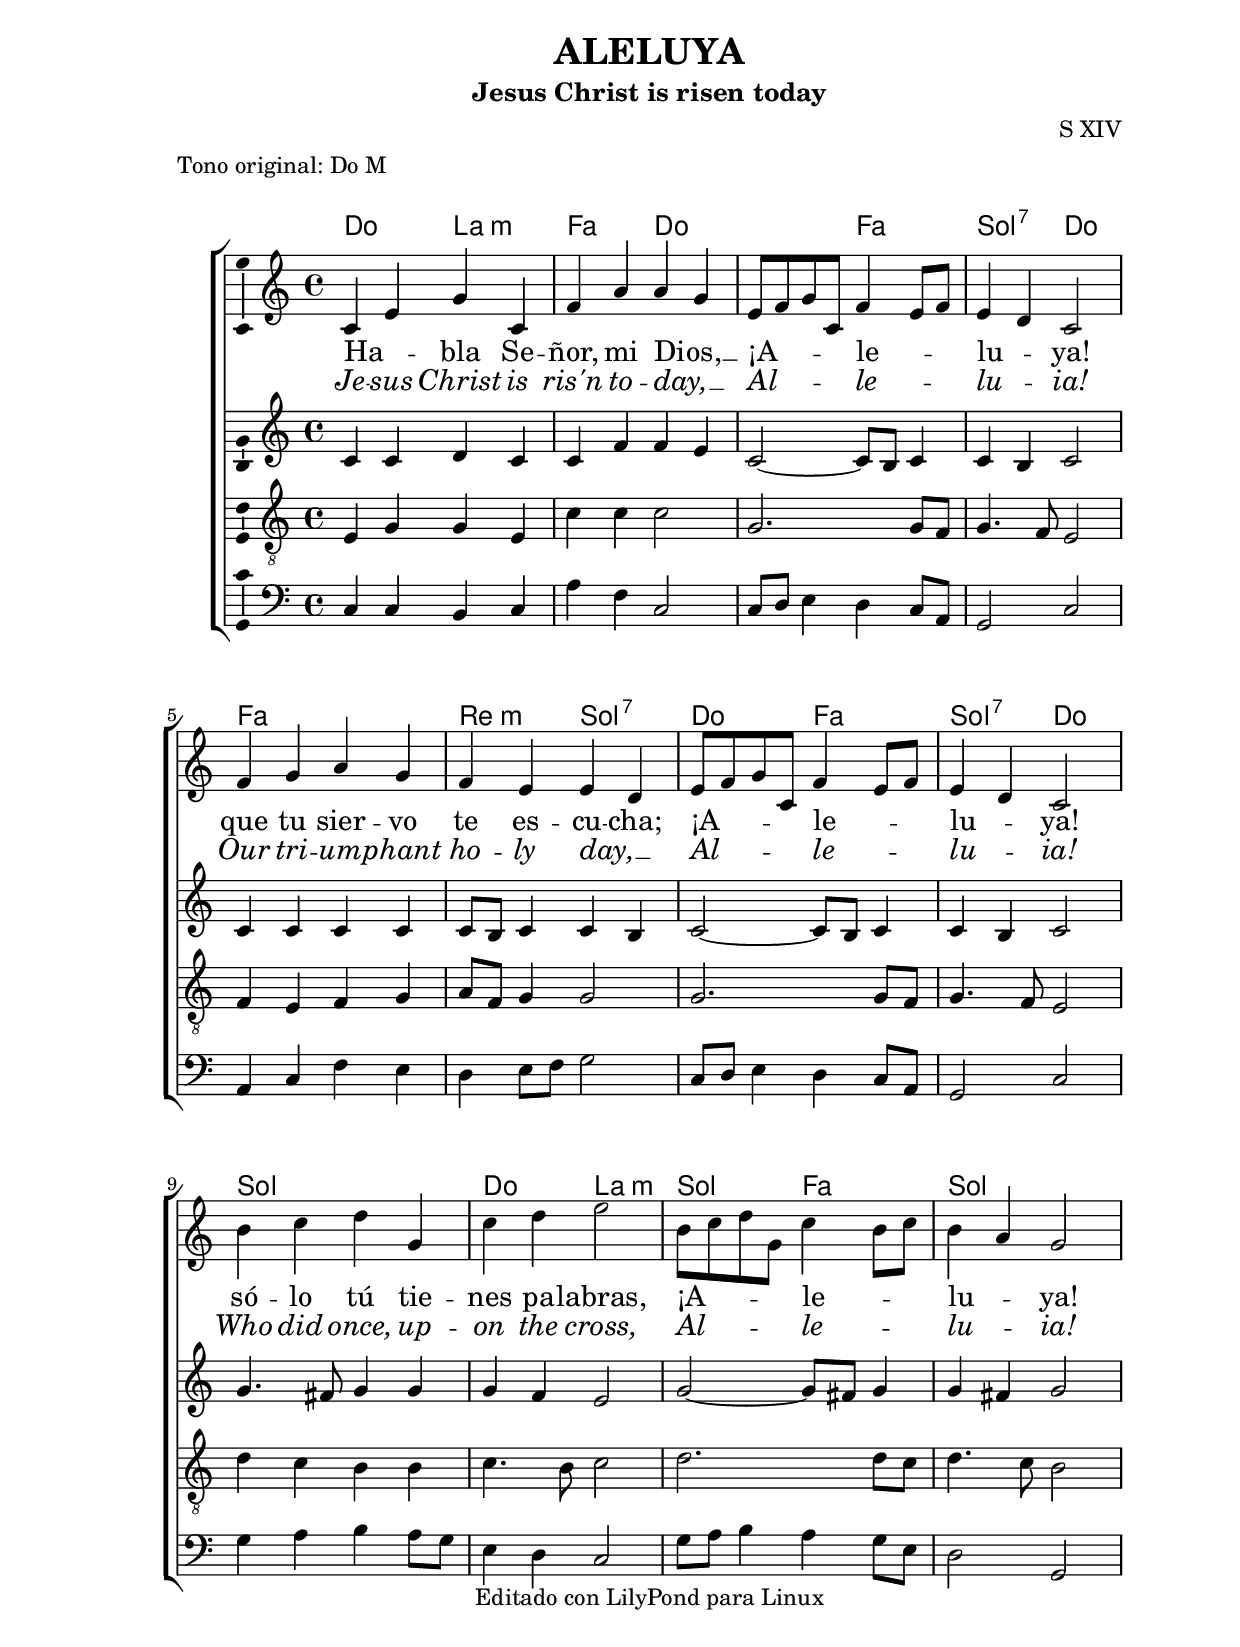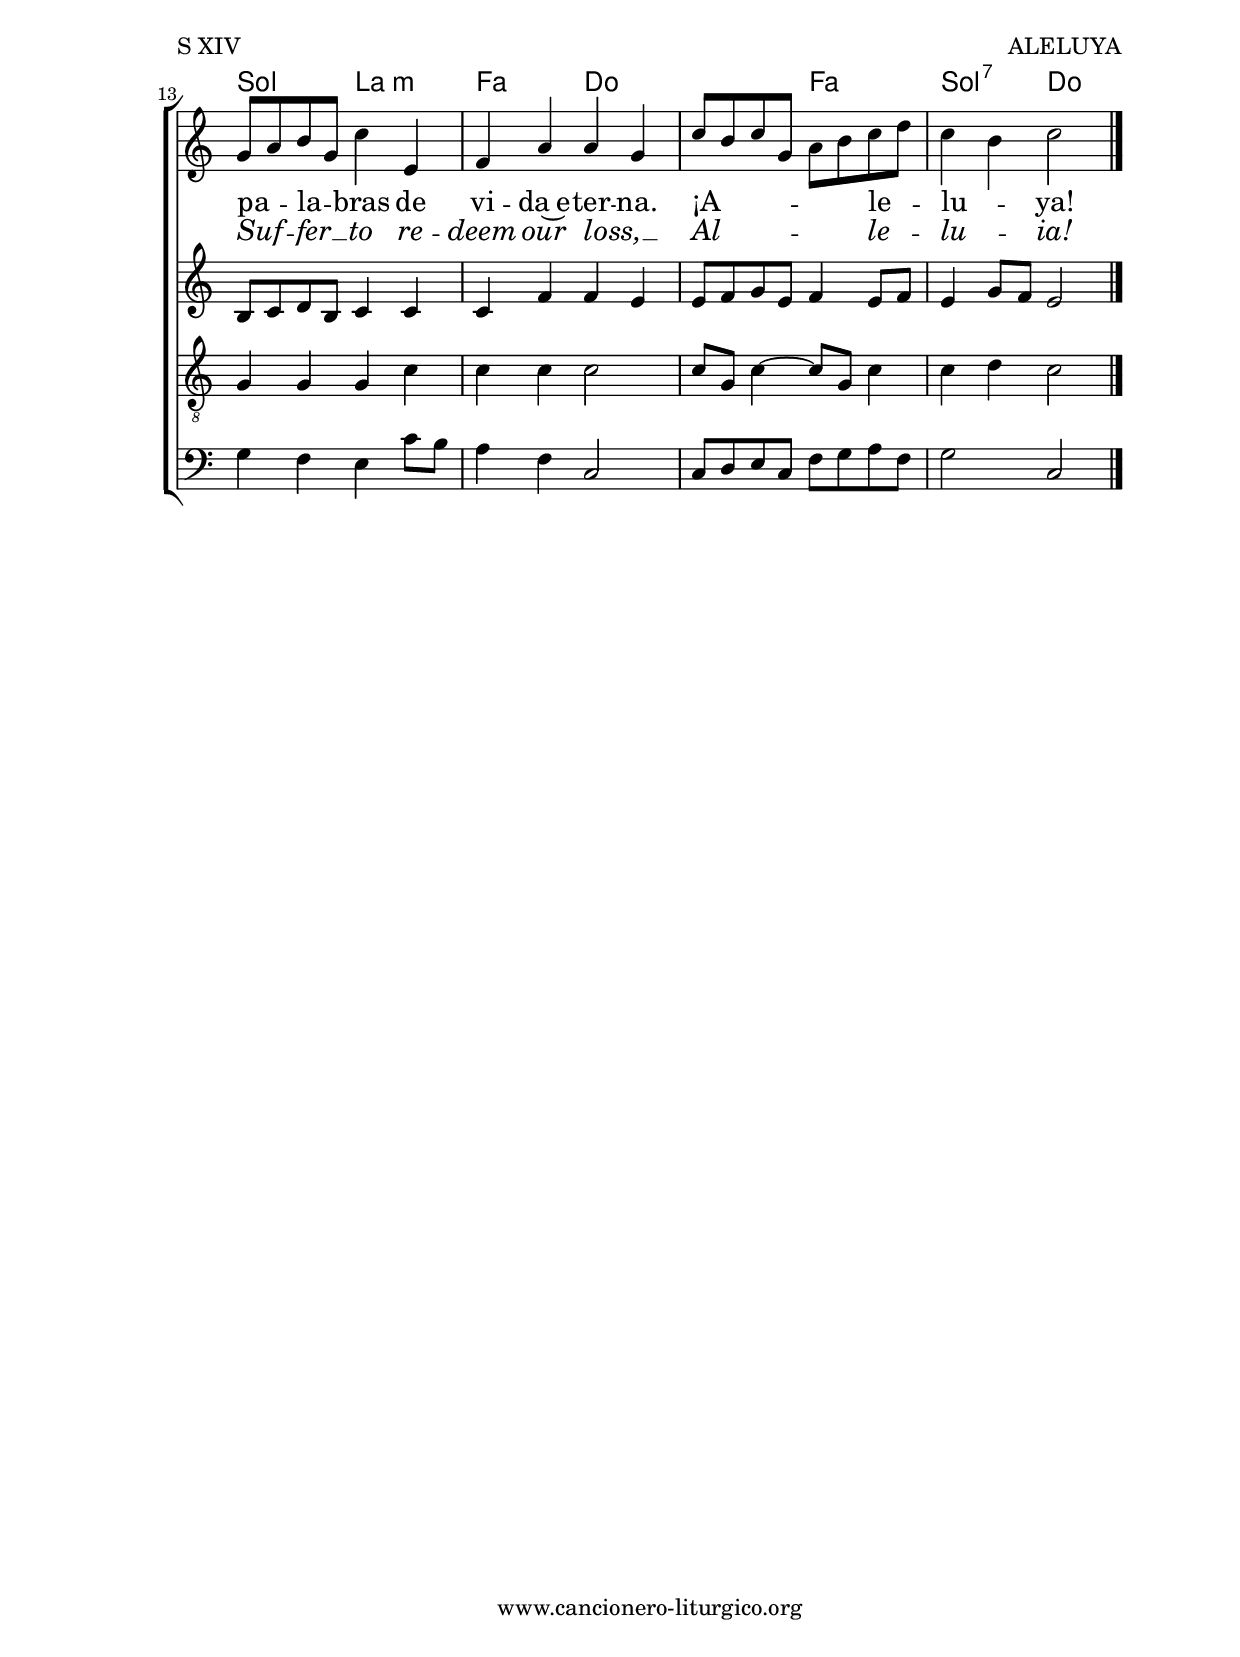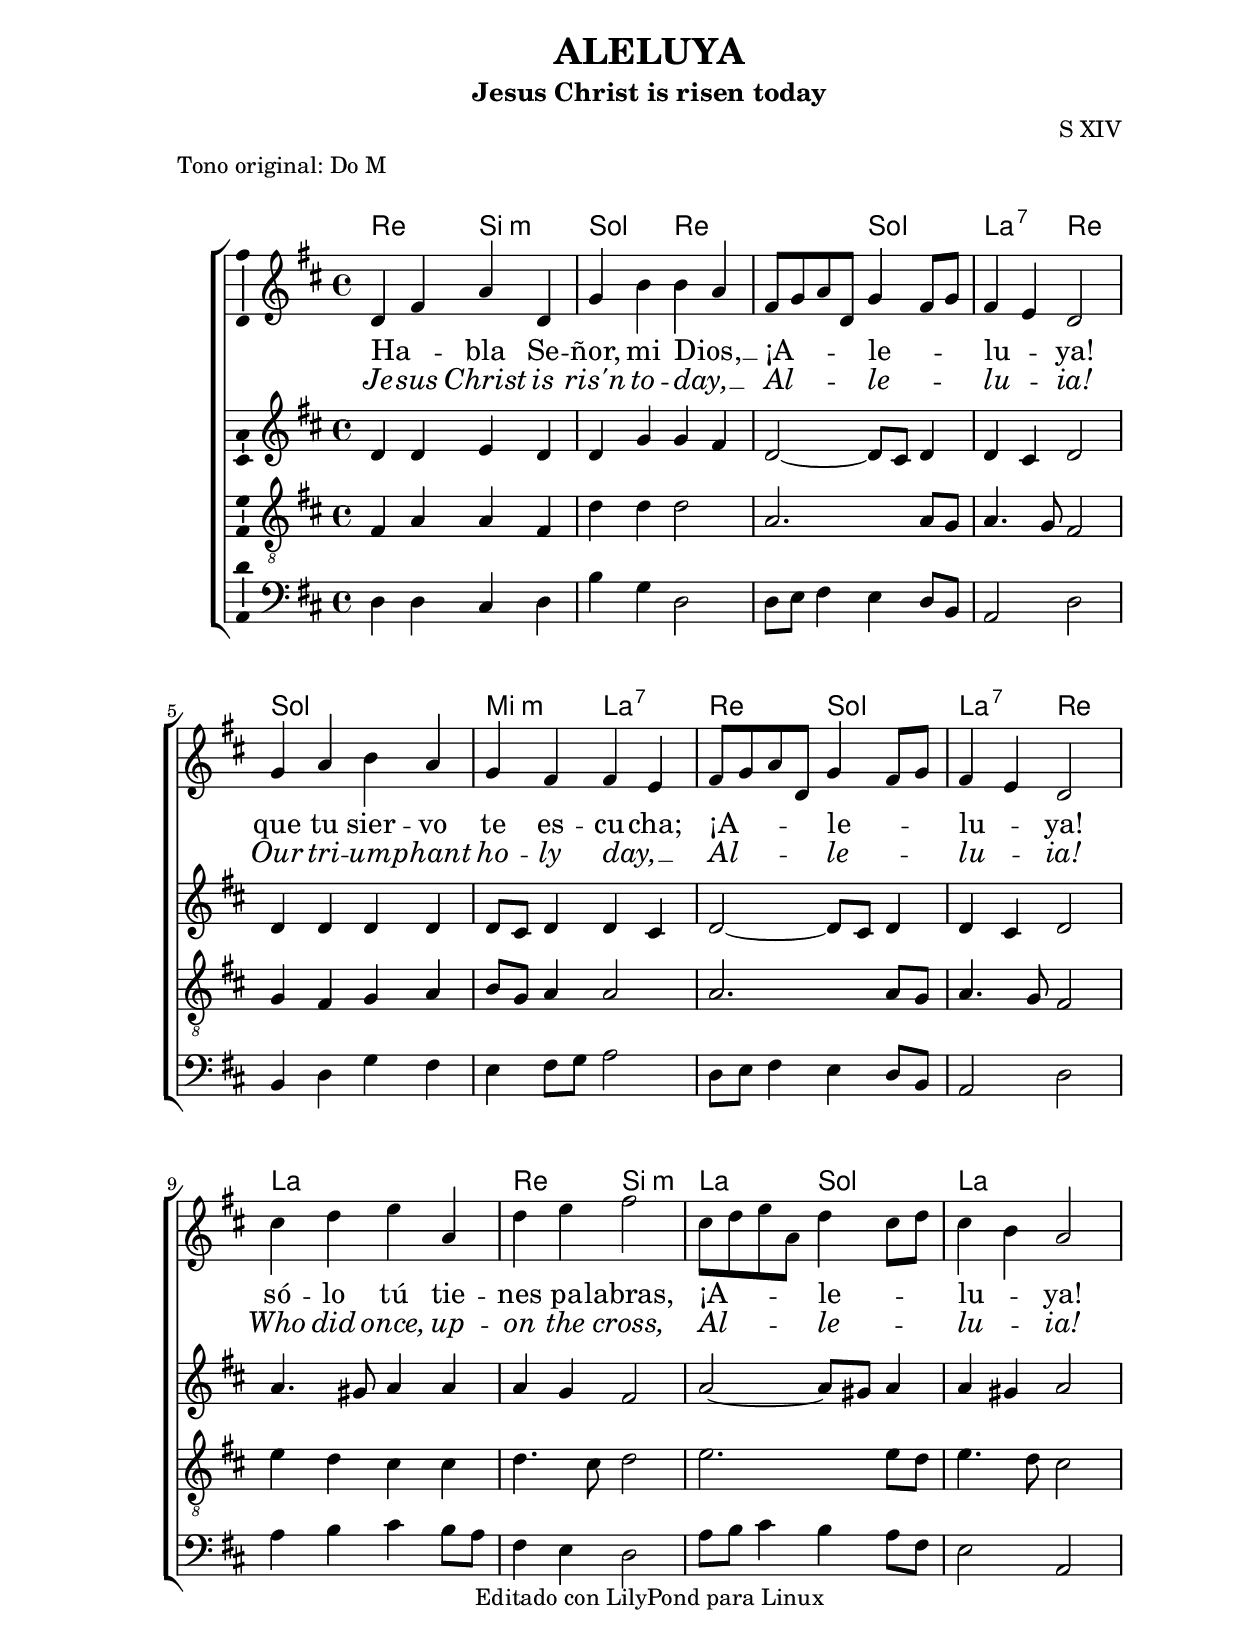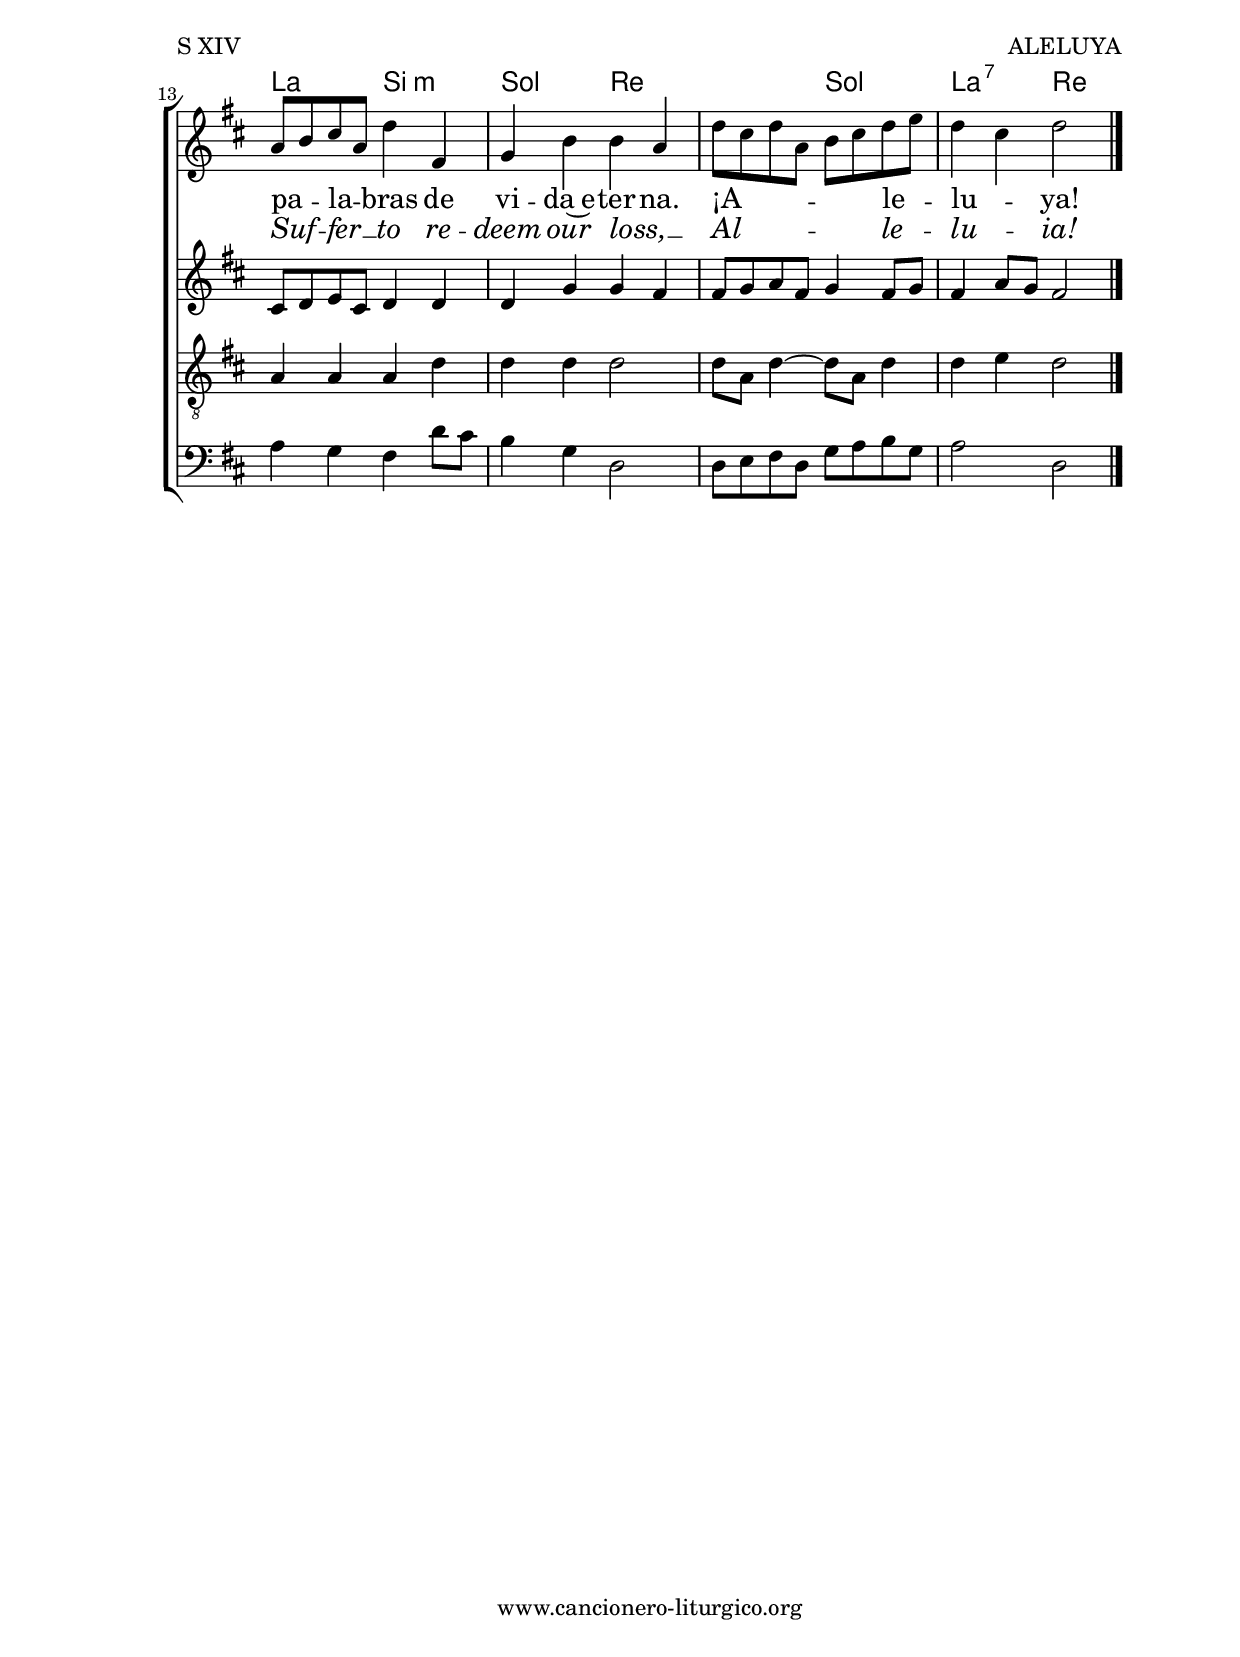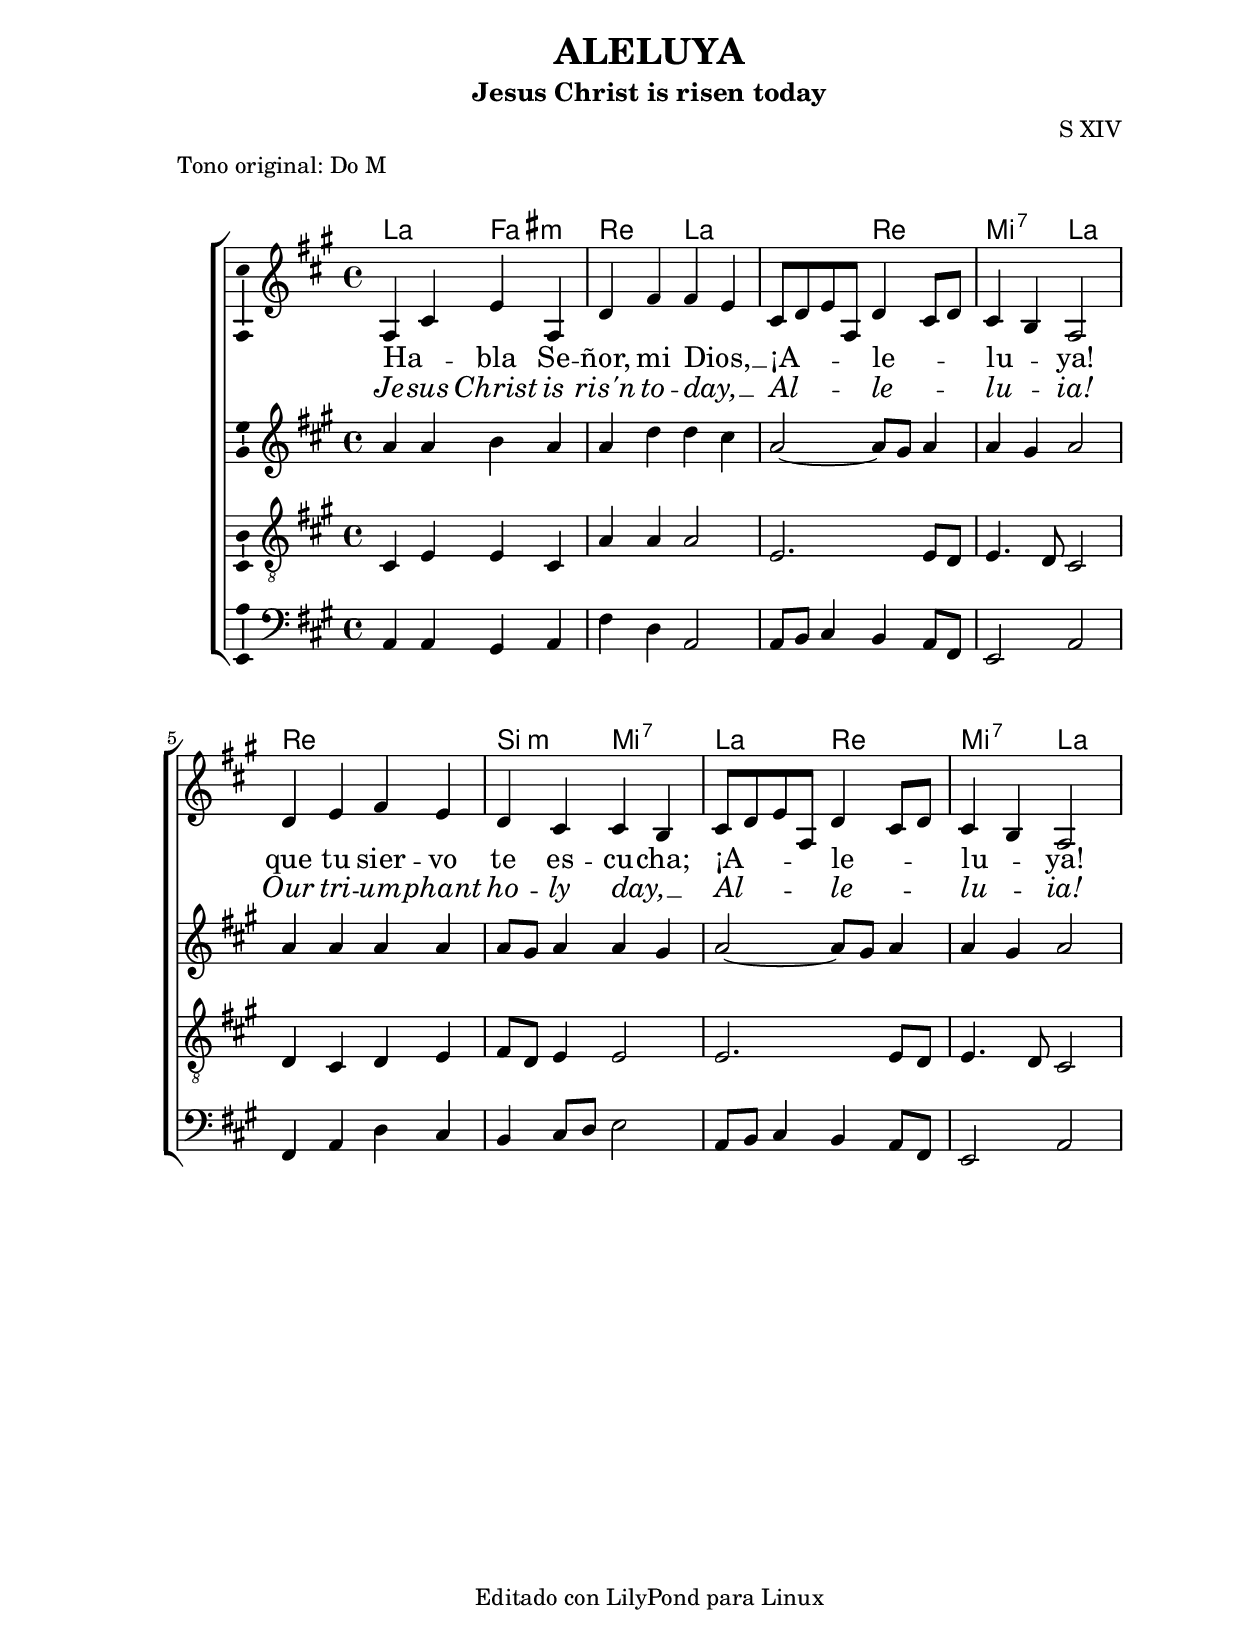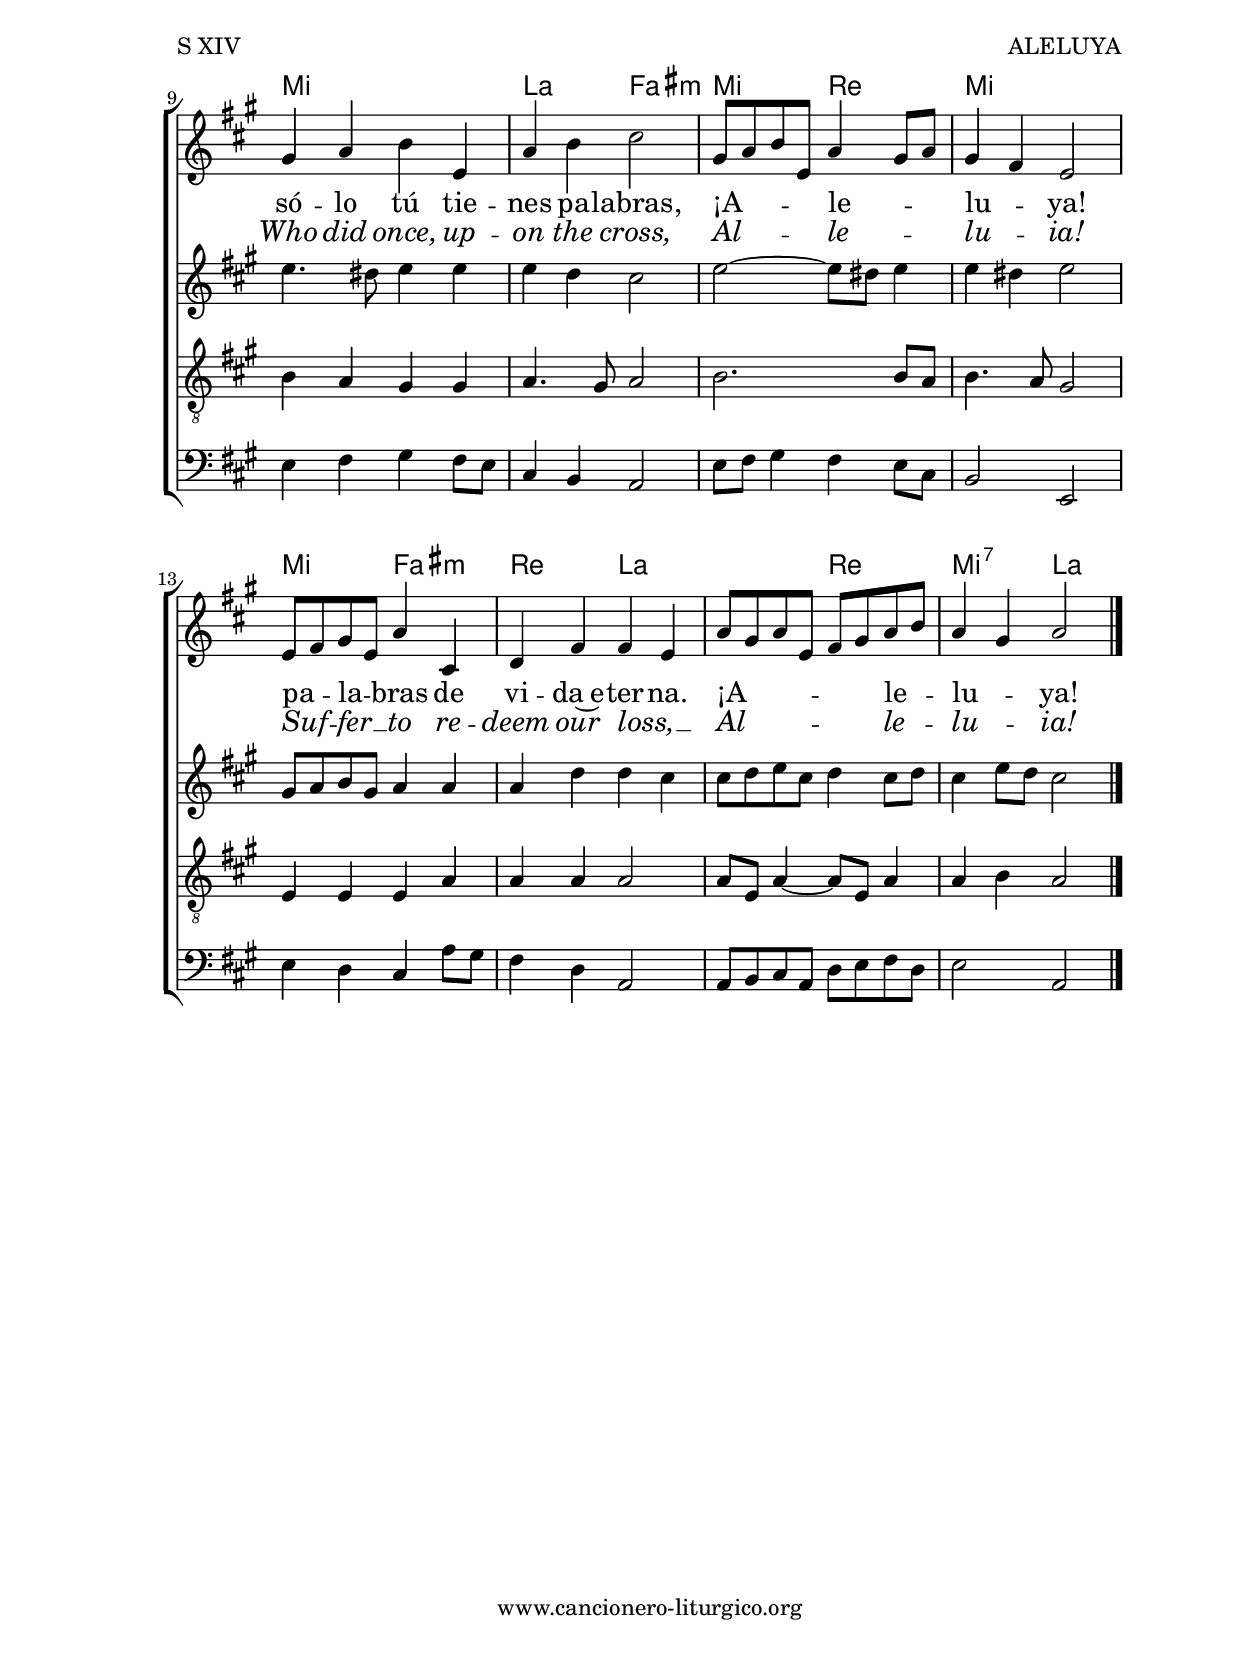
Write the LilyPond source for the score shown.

%
%para convertir .midi en .wav:
%timidity filename.midi -Ow -o finename.wav
%
%
%Para convertir de .wav a .mp3:
%lame -h -m j filename.wav
%
%
%para escuchar el midi:
%timidity nombrefichero.midi
%

italicas=\override LyricText #'font-shape = #'italic

%versión de lilypond para la que se ha escrito esta partitura:
\version "2.16.0"

	%Tamaño papel
	#(set-default-paper-size "a4")
	%Tamaño partitura
	#(set-global-staff-size 20)
	%No responde al pulsar sobre una nota
	#(ly:set-option 'point-and-click #f)

%parámetros del encabezamiento:
\header {
	title = "ALELUYA"
	subtitle = "Jesus Christ is risen today"
	composer = "S XIV"
	poet = ""
	meter = "Tono original: Do M"
	arranger = ""
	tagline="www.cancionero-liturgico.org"
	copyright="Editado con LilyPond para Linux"
	}

%parámetros asociados al papel:
\paper  {
	oddHeaderMarkup = \markup {\fill-line { \on-the-fly #not-first-page \fromproperty #'header:title \on-the-fly #not-first-page \fromproperty #'header:composer }}
	evenHeaderMarkup = \markup {\fill-line { \fromproperty #'header:composer \fromproperty #'header:title }}
	#(set-paper-size "a4")
	print-page-number = ##f
	first-page-number = 1
	print-first-page-number = ##f
%	head-separation = 3.0 \cm
	top-margin = 2.0 \cm
%%%	bottom-margin = 0.5\cm
	bottom-margin = 0.9\cm
	left-margin = 3.0 \cm
	line-width = 16.0 \cm 
	indent = 8\mm
	interscoreline = 2.\mm
	between-system-space = 15\mm
%	para que las partituras no llenen la hoja:
	ragged-bottom = ##t
%	idem para la última hoja:
	ragged-last-bottom = ##f
%	para que las partituras llenen el ancho del papel:
	ragged-last = ##f
	after-title-space = 2.5 \cm
%page-count=1
%system-count=8

	%Flexible Vertical Spacing
%	markup-markup-spacing =
%	#'((basic-distance . 15) (minimum-distance . 15) (padding . 3))
	markup-system-spacing =
	#'((basic-distance . 15) (minimum-distance . 15) (padding . 3))
	system-system-spacing =
	#'((basic-distance . 15) (minimum-distance . 15) (padding . 3))
	score-system-spacing =
	#'((basic-distance . 15) (minimum-distance . 15) (padding . 5))
%	top-system-spacing = % header
%	#'((basic-distance . 8) (minimum-distance . 0) (padding . 0))
%	top-markup-spacing =
%	#'((basic-distance . 20) (minimum-distance . 20) (padding . 0))
	last-bottom-spacing = % footer
	#'((basic-distance . 5) (minimum-distance . 5) (padding . 0))
%	score-markup-spacing =
%	#'((basic-distance . 16) (minimum-distance . 13) (padding . 0))

	}


%parámetros que afectan a toda la partitura:
global =  {
	%clave de sol (G):
	\clef G
%%%	\transpose g e
	%armadura:
	\key c \major
	\tempo 4=100
	\set Score.tempoHideNote = ##t
	}


acordes = {
	\italianChords
	\chordmode {
%%%	\transpose g e
{

c2 a:m f c c f g:7 c
f1 d2:m g:7 c f g:7 c
g1 c2 a:m g f g1
g2 a:m f c c f g:7 c

	}
	}
}


melodia = 
%%%\transpose g e
{
	\relative c'{

	\time 4/4

c4 e g c,
f4 a a g
e8 f g c, f4 e8 f
e4 d c2

f4 g a g
f4 e e d
e8 f g c, f4 e8 f
e4 d c2

b'4 c d g,
c4 d e2
b8 c d g, c4 b8 c
b4 a g2

g8 a b g c4 e,
f4 a a g
c8 b c g a b c d
c4 b c2

	\bar "|."
	}
	}


melodiados = 
%%%\transpose g e
{

	\relative c'{
	\time 4/4

c4 c d c
c4 f f e
c2~c8 b8 c4
c4 b c2

c4 c c c
c8 b c4 c b
c2~c8 b8 c4
c4 b c2

g'4. fis8 g4 g
g4 f e2
g2~g8 fis8 g4
g4 fis g2

b,8 c d b c4 c
c4 f f e
e8 f g e f4 e8 f
e4 g8 f e2

%	\bar "|."
	}
	}

melodiatres = 
%%%\transpose g e
{
%%%%	%clave de fa (F):
%%%%	\clef F
	\clef "G_8"

	\relative c{
	\time 4/4

e4 g g e
c'4 c c2
g2. g8 f
g4. f8 e2

f4 e f g
a8 f g4 g2
g2. g8 f
g4. f8 e2

d'4 c b b
c4. b8 c2
d2. d8 c
d4. c8 b2

g4 g g c
c4 c c2
c8 g c4~c8 g c4
c4 d c2

%	\bar "|."
	}
	}

melodiacuatro = 
%%%\transpose g e
{
	%clave de fa (F):
	\clef F

	\relative c{
	\time 4/4

c4 c b c
a'4 f c2
c8 d e4 d c8 a
g2 c2

a4 c f e
d4 e8 f g2
c,8 d e4 d c8 a
g2 c2

g'4 a b a8 g
e4 d c2
g'8 a b4 a g8 e
d2 g,2

g'4 f e c'8 b
a4 f c2
c8 d e c f g a f
g2 c,2

%	\bar "|."
	}
	}


texto = \lyricmode {
Ha -- _ bla Se -- ñor, mi Dios, __ _ ¡A -- _ _ _ le -- _ _ lu -- _ ya!
que tu sier -- vo te es -- cu -- cha; ¡A -- _ _ _ le -- _ _ lu -- _ ya!
só -- lo tú tie -- nes pa -- labras, ¡A -- _ _ _ le -- _ _ lu -- _ ya!
pa -- _ la -- _ bras de vi -- da~e -- ter -- na. ¡A -- _ _ _ _ _ le -- _ lu -- _ ya!
	}

textodos = \lyricmode {
\italicas
Je -- sus Christ is ris'n to -- day, __ _ Al -- _ _ _ le -- _ _ lu -- _ ia!
Our tri -- um -- phant ho -- ly day, __ _ Al -- _ _ _ le -- _ _ lu -- _ ia!
Who did once, up -- on the cross, Al -- _ _ _ le -- _ _ lu -- _ ia!
Suf -- _ fer __ _ to re -- deem our loss, __ _ Al -- _ _ _ _ _ le -- _ lu -- _ ia!
	}


acordesStaff = \context ChordNames = acordesStaff <<
	\set chordChanges = ##t
	\acordes
	>>


vozStaff = \context Voice = vozStaff
\with {\consists "Ambitus_engraver"}
<<
%	\set Staff.instrumentName = ""
%	\set Staff.shortInstrumentName = ""
%	\set Staff.midiInstrument = #"clarinet"
%	\set Staff.midiInstrument = #"cello"
	\set Staff.midiInstrument = #"flute"
%	\set Staff.midiInstrument = #"electric guitar (jazz)"
%	\set Staff.midiInstrument = #"english horn"
%	\set Staff.midiInstrument = #"violin"
%	\set Staff.midiInstrument = #"glockenspiel"
	\set Staff.midiMinimumVolume = #0.7
	\set Staff.midiMaximumVolume = #0.9
	\global
	\melodia
	>>

vozdosStaff = \context Voice = vozdosStaff
\with {\consists "Ambitus_engraver"}
<<
	\override Staff.StaffSymbol #'staff-space = #(magstep -0.35)
	\set Staff.midiInstrument = #"english horn"
	\set Staff.midiMinimumVolume = #0.7
	\set Staff.midiMaximumVolume = #0.9
	\global
	\melodiados
	>>

voztresStaff = \context Voice = voztresStaff
\with {\consists "Ambitus_engraver"}
<<
	\override Staff.StaffSymbol #'staff-space = #(magstep -0.35)
	\set Staff.midiInstrument = #"violin"
	\set Staff.midiMinimumVolume = #0.7
	\set Staff.midiMaximumVolume = #0.9
	\global
	\relative c' \melodiatres
	>>

vozcuatroStaff = \context Voice = vozcuatroStaff
\with {\consists "Ambitus_engraver"}
<<
	\override Staff.StaffSymbol #'staff-space = #(magstep -0.35)
	\set Staff.midiInstrument = #"flute"
	\set Staff.midiMinimumVolume = #0.7
	\set Staff.midiMaximumVolume = #0.9
	\global
	\relative c' \melodiacuatro
	>>

textoStaff = \context Lyrics = textoStaff <<
	\lyricsto vozStaff \texto
	>>

textodosStaff = \context Lyrics = textodosStaff <<
	\lyricsto vozStaff \textodos
	>>

\book {
	\score {
		\context ChoirStaff {
%			\override StaffGroup.SystemStartBracket #'collapse-height = #1
%			\override Score.SystemStartBar #'collapse-height = #1
			<<
			\acordesStaff
			\vozStaff
			\textoStaff
			\textodosStaff
			\vozdosStaff
			\voztresStaff
			\vozcuatroStaff
			>>
			}
		\layout {
	    		\context {
				\Lyrics
				\override LyricText #'font-size = #2
				}
	   		 \context {
				\Score
				\override StaffSymbol #'staff-space = #(magstep +3)
				}
			}
		}
	\score {
		\unfoldRepeats
		\context ChoirStaff {
			<<
			\acordesStaff
			\vozStaff
			\vozdosStaff
			\voztresStaff
			\vozcuatroStaff
			>>
			}
		\midi {
	  		\context {
	  			\Score
				tempoWholesPerMinute = #(ly:make-moment 70 4)
				}
			}
		}
	}



#(define output-suffix "C")
\book {
	\score {
		\context ChoirStaff {
%			\override StaffGroup.SystemStartBracket #'collapse-height = #1
%			\override Score.SystemStartBar #'collapse-height = #1
\transpose c d
			<<
			\acordesStaff
			\vozStaff
			\textoStaff
			\textodosStaff
			\vozdosStaff
			\voztresStaff
			\vozcuatroStaff
			>>
			}
		\layout {
	    		\context {
				\Lyrics
				\override LyricText #'font-size = #2
				}
	   		 \context {
				\Score
				\override StaffSymbol #'staff-space = #(magstep +3)
				}
			}
		}
	}

#(define output-suffix "S")
\book {
	\score {
		\context ChoirStaff {
%			\override StaffGroup.SystemStartBracket #'collapse-height = #1
%			\override Score.SystemStartBar #'collapse-height = #1
\transpose c a,
			<<
			\acordesStaff
			\vozStaff
			\textoStaff
			\textodosStaff
\transpose a a'
			\vozdosStaff
			\voztresStaff
			\vozcuatroStaff
			>>
			}
		\layout {
	    		\context {
				\Lyrics
				\override LyricText #'font-size = #2
				}
	   		 \context {
				\Score
				\override StaffSymbol #'staff-space = #(magstep +3)
				}
			}
		}
	}


